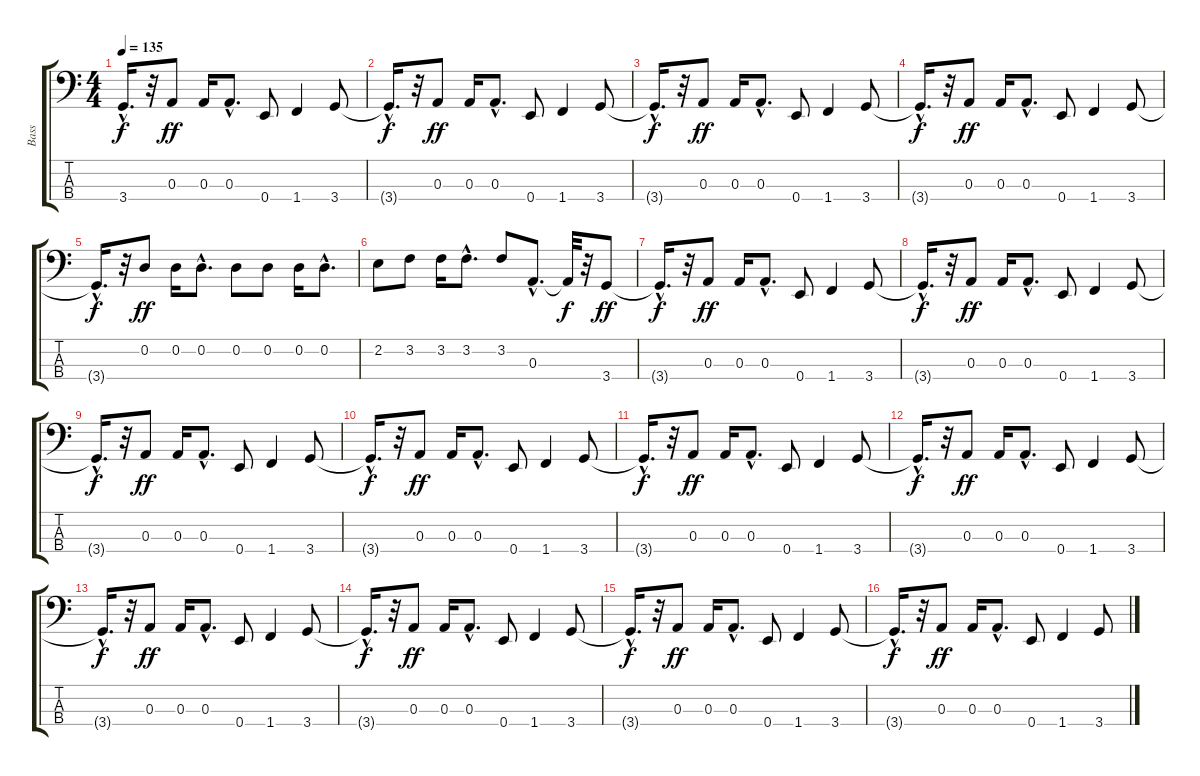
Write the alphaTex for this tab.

\track ("Bass" "Bass") {instrument electricbasspick}
\staff {score tabs}
\tuning (G2 D2 A1 E1) {hide}
\ts (4 4)
\tempo 135
\clef f4
\ks c
3.4{hac t}.16{d dy f} r.32 0.3.8{dy ff} 0.3.16 0.3{hac}.8{d} 0.4.8 1.4.4 3.4.8 |
3.4{hac t}.16{d dy f} r.32 0.3.8{dy ff} 0.3.16 0.3{hac}.8{d} 0.4.8 1.4.4 3.4.8 |
3.4{hac t}.16{d dy f} r.32 0.3.8{dy ff} 0.3.16 0.3{hac}.8{d} 0.4.8 1.4.4 3.4.8 |
3.4{hac t}.16{d dy f} r.32 0.3.8{dy ff} 0.3.16 0.3{hac}.8{d} 0.4.8 1.4.4 3.4.8 |
3.4{hac t}.16{d dy f} r.32 0.2.8{dy ff} 0.2.16 0.2{hac}.8{d} 0.2.8 0.2.8 0.2.16 0.2{hac}.8{d} |
2.2.8 3.2.8 3.2.16 3.2{hac}.8{d} 3.2.8 0.3{hac}.8{d} 0.3{t}.32{dy f} r.32 3.4.8{dy ff} |
3.4{hac t}.16{d dy f} r.32 0.3.8{dy ff} 0.3.16 0.3{hac}.8{d} 0.4.8 1.4.4 3.4.8 |
3.4{hac t}.16{d dy f} r.32 0.3.8{dy ff} 0.3.16 0.3{hac}.8{d} 0.4.8 1.4.4 3.4.8 |
3.4{hac t}.16{d dy f} r.32 0.3.8{dy ff} 0.3.16 0.3{hac}.8{d} 0.4.8 1.4.4 3.4.8 |
3.4{hac t}.16{d dy f} r.32 0.3.8{dy ff} 0.3.16 0.3{hac}.8{d} 0.4.8 1.4.4 3.4.8 |
3.4{hac t}.16{d dy f} r.32 0.3.8{dy ff} 0.3.16 0.3{hac}.8{d} 0.4.8 1.4.4 3.4.8 |
3.4{hac t}.16{d dy f} r.32 0.3.8{dy ff} 0.3.16 0.3{hac}.8{d} 0.4.8 1.4.4 3.4.8 |
3.4{hac t}.16{d dy f} r.32 0.3.8{dy ff} 0.3.16 0.3{hac}.8{d} 0.4.8 1.4.4 3.4.8 |
3.4{hac t}.16{d dy f} r.32 0.3.8{dy ff} 0.3.16 0.3{hac}.8{d} 0.4.8 1.4.4 3.4.8 |
3.4{hac t}.16{d dy f} r.32 0.3.8{dy ff} 0.3.16 0.3{hac}.8{d} 0.4.8 1.4.4 3.4.8 |
3.4{hac t}.16{d dy f} r.32 0.3.8{dy ff} 0.3.16 0.3{hac}.8{d} 0.4.8 1.4.4 3.4.8
